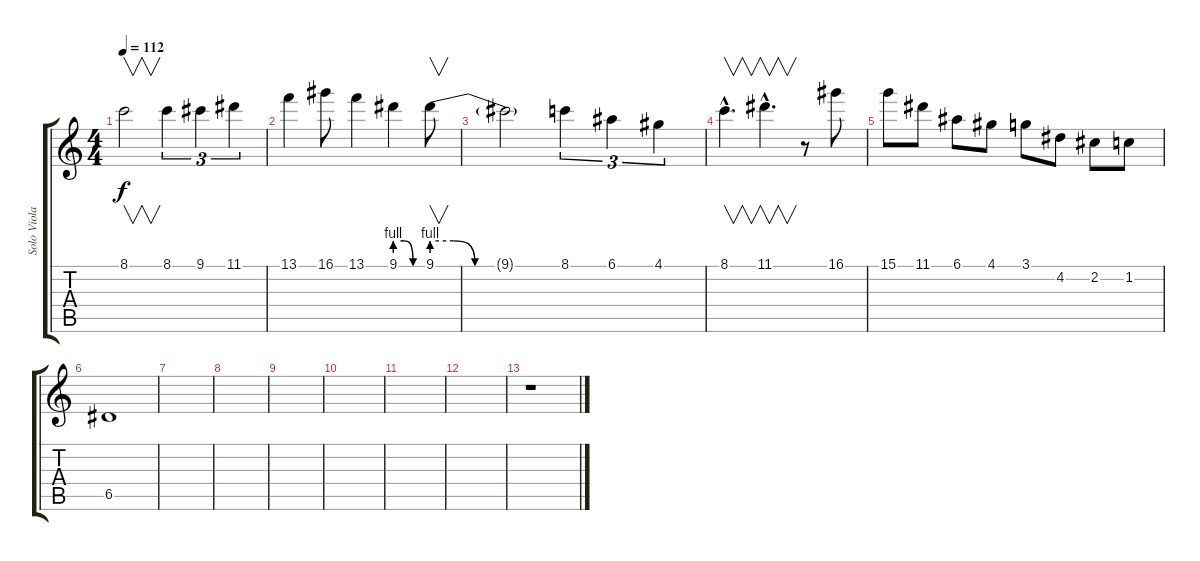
\track ("Solo Viola" "Solo Viola") {instrument overdrivenguitar}
\staff {score tabs}
\tuning (E4 B3 G3 D3 A2 E2) {hide}
\ts (4 4)
\tempo 112
\clef g2
\ks c
8.1.2{v dy f} 8.1.4{tu (3 2)} 9.1.4{tu (3 2)} 11.1.4{tu (3 2)} |
13.1.4 16.1.8 13.1.4 9.1{be (custom 0 4 20 4 40 0 60 0)}.4 9.1{be (custom 0 4 10 4 20 0 40 0 60 0)}.8{v} |
9.1{t}.2 8.1.4{tu (3 2)} 6.1.4{tu (3 2)} 4.1.4{tu (3 2)} |
8.1{hac}.4{v d} 11.1{hac}.4{v d} r.8 16.1.8 |
15.1.8 11.1.8 6.1.8 4.1.8 3.1.8 4.2.8 2.2.8 1.2.8 |
6.5.1{volume 0} |
|
|
|
|
|
|
r.1
